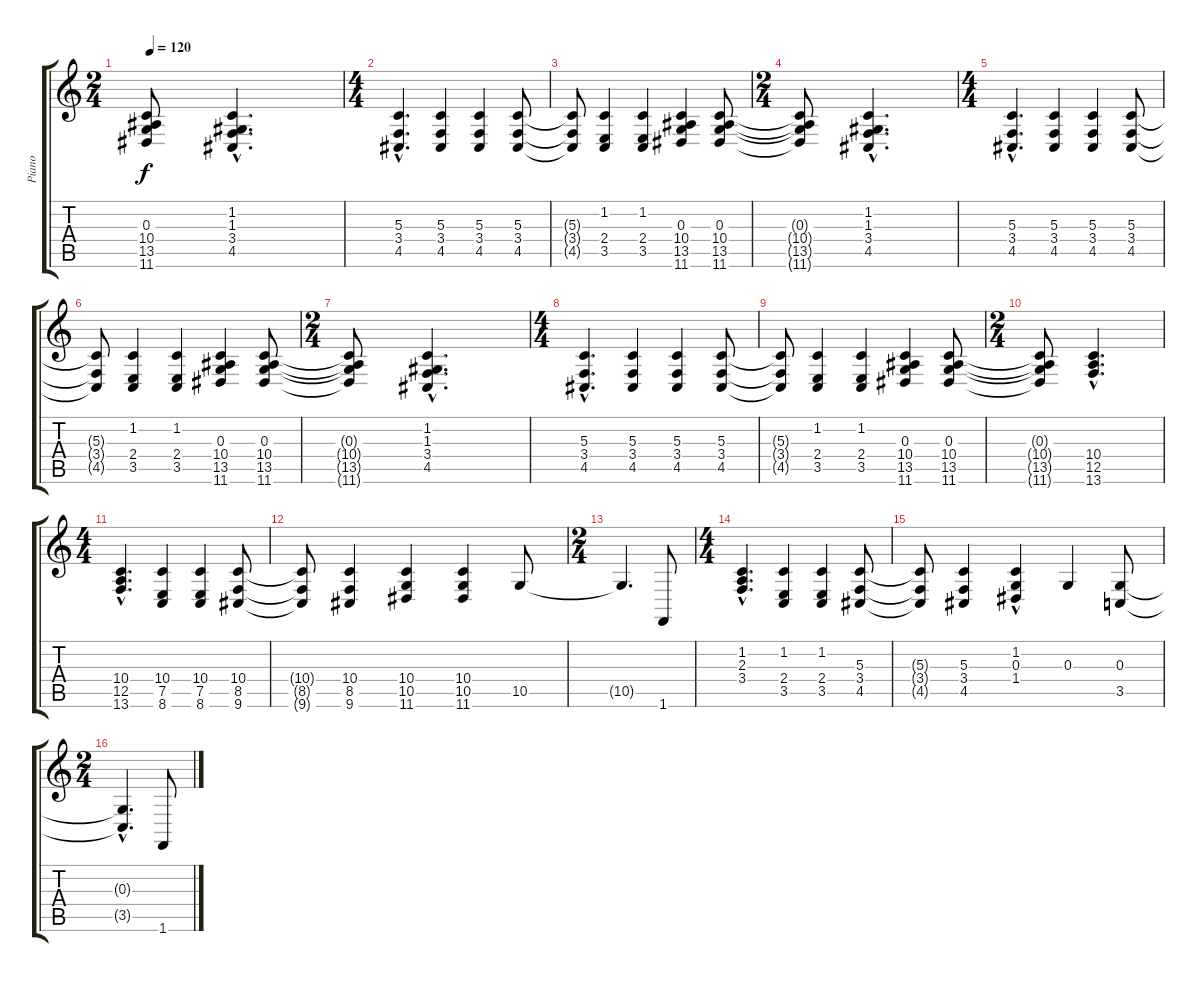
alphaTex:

\track ("Piano" "Piano") {instrument brightacousticpiano}
\staff {score tabs}
\tuning (E4 B3 G3 D3 A2 E2) {hide}
\ts (2 4)
\tempo 120
\clef g2
\ks c
(0.3{t} 10.4{t} 13.5{t} 11.6{t}).8{dy f} (1.2{hac} 1.3{hac} 3.4{hac} 4.5{hac}).4{d} |
\ts (4 4)
(5.3{hac} 3.4{hac} 4.5{hac}).4{d} (5.3 3.4 4.5).4 (5.3 3.4 4.5).4 (5.3 3.4 4.5).8 |
(5.3{t} 3.4{t} 4.5{t}).8 (1.2 2.4 3.5).4 (1.2 2.4 3.5).4 (0.3 10.4 13.5 11.6).4 (0.3 10.4 13.5 11.6).8 |
\ts (2 4)
(0.3{t} 10.4{t} 13.5{t} 11.6{t}).8 (1.2{hac} 1.3{hac} 3.4{hac} 4.5{hac}).4{d} |
\ts (4 4)
(5.3{hac} 3.4{hac} 4.5{hac}).4{d} (5.3 3.4 4.5).4 (5.3 3.4 4.5).4 (5.3 3.4 4.5).8 |
(5.3{t} 3.4{t} 4.5{t}).8 (1.2 2.4 3.5).4 (1.2 2.4 3.5).4 (0.3 10.4 13.5 11.6).4 (0.3 10.4 13.5 11.6).8 |
\ts (2 4)
(0.3{t} 10.4{t} 13.5{t} 11.6{t}).8 (1.2{hac} 1.3{hac} 3.4{hac} 4.5{hac}).4{d} |
\ts (4 4)
(5.3{hac} 3.4{hac} 4.5{hac}).4{d} (5.3 3.4 4.5).4 (5.3 3.4 4.5).4 (5.3 3.4 4.5).8 |
(5.3{t} 3.4{t} 4.5{t}).8 (1.2 2.4 3.5).4 (1.2 2.4 3.5).4 (0.3 10.4 13.5 11.6).4 (0.3 10.4 13.5 11.6).8 |
\ts (2 4)
(0.3{t} 10.4{t} 13.5{t} 11.6{t}).8 (10.4{hac} 12.5{hac} 13.6{hac}).4{d} |
\ts (4 4)
(10.4{hac} 12.5{hac} 13.6{hac}).4{d} (10.4 7.5 8.6).4 (10.4 7.5 8.6).4 (10.4 8.5 9.6).8 |
(10.4{t} 8.5{t} 9.6{t}).8 (10.4 8.5 9.6).4 (10.4 10.5 11.6).4 (10.4 10.5 11.6).4 10.5.8 |
\ts (2 4)
10.5{t}.4{d} 1.6.8 |
\ts (4 4)
(1.2{hac} 2.3{hac} 3.4{hac}).4{d} (1.2 2.4 3.5).4 (1.2 2.4 3.5).4 (5.3 3.4 4.5).8 |
(5.3{t} 3.4{t} 4.5{t}).8 (5.3 3.4 4.5).4 (1.2{hac} 0.3 1.4).4 0.3.4 (0.3 3.5).8 |
\ts (2 4)
(0.3{hac t} 3.5{hac t}).4{d} 1.6.8
